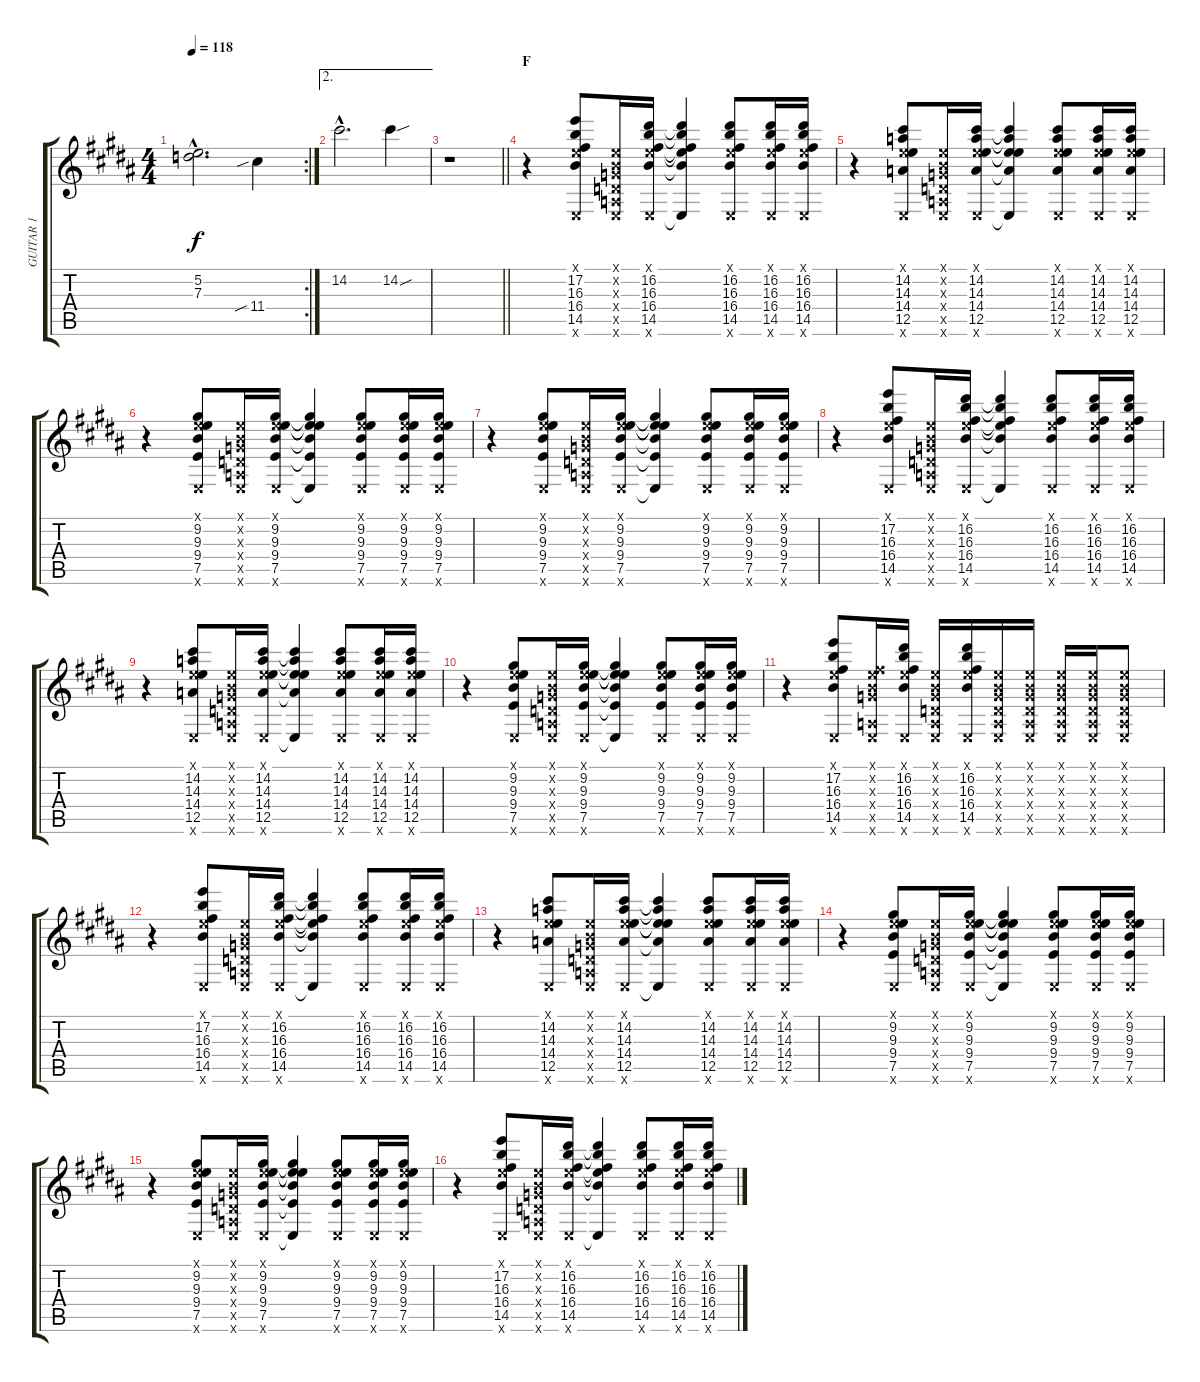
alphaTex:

\track ("GUITAR 1" "GUITAR 1") {instrument distortionguitar}
\staff {score tabs}
\tuning (E4 B3 G3 D3 A2 E2) {hide}
\rc 2
\ts (4 4)
\tempo 118
\clef g2
\ks b
(5.2{hac t} 7.3{hac t}).2{d dy f} 11.4{sib}.4 |
\ae 2
14.2{hac}.2{d} 14.2{sou}.4 |
\barLineRight lightlight
r.1 |
\section ("" "F")
r.4 (0.1{x} 17.2 16.3 16.4 14.5 0.6{x}).8 (0.1{x} 0.2{x} 0.3{x} 0.4{x} 0.5{x} 0.6{x}).16 (0.1{x} 16.2 16.3 16.4 14.5 0.6{x}).16 (0.1{t} 16.2{t} 16.3{t} 16.4{t} 14.5{t} 0.6{t}).4 (0.1{x} 16.2 16.3 16.4 14.5 0.6{x}).8 (0.1{x} 16.2 16.3 16.4 14.5 0.6{x}).16 (0.1{x} 16.2 16.3 16.4 14.5 0.6{x}).16 |
r.4 (0.1{x} 14.2 14.3 14.4 12.5 0.6{x}).8 (0.1{x} 0.2{x} 0.3{x} 0.4{x} 0.5{x} 0.6{x}).16 (0.1{x} 14.2 14.3 14.4 12.5 0.6{x}).16 (0.1{t} 14.2{t} 14.3{t} 14.4{t} 12.5{t} 0.6{t}).4 (0.1{x} 14.2 14.3 14.4 12.5 0.6{x}).8 (0.1{x} 14.2 14.3 14.4 12.5 0.6{x}).16 (0.1{x} 14.2 14.3 14.4 12.5 0.6{x}).16 |
r.4 (0.1{x} 9.2 9.3 9.4 7.5 0.6{x}).8 (0.1{x} 0.2{x} 0.3{x} 0.4{x} 0.5{x} 0.6{x}).16 (0.1{x} 9.2 9.3 9.4 7.5 0.6{x}).16 (0.1{t} 9.2{t} 9.3{t} 9.4{t} 7.5{t} 0.6{t}).4 (0.1{x} 9.2 9.3 9.4 7.5 0.6{x}).8 (0.1{x} 9.2 9.3 9.4 7.5 0.6{x}).16 (0.1{x} 9.2 9.3 9.4 7.5 0.6{x}).16 |
r.4 (0.1{x} 9.2 9.3 9.4 7.5 0.6{x}).8 (0.1{x} 0.2{x} 0.3{x} 0.4{x} 0.5{x} 0.6{x}).16 (0.1{x} 9.2 9.3 9.4 7.5 0.6{x}).16 (0.1{t} 9.2{t} 9.3{t} 9.4{t} 7.5{t} 0.6{t}).4 (0.1{x} 9.2 9.3 9.4 7.5 0.6{x}).8 (0.1{x} 9.2 9.3 9.4 7.5 0.6{x}).16 (0.1{x} 9.2 9.3 9.4 7.5 0.6{x}).16 |
r.4 (0.1{x} 17.2 16.3 16.4 14.5 0.6{x}).8 (0.1{x} 0.2{x} 0.3{x} 0.4{x} 0.5{x} 0.6{x}).16 (0.1{x} 16.2 16.3 16.4 14.5 0.6{x}).16 (0.1{t} 16.2{t} 16.3{t} 16.4{t} 14.5{t} 0.6{t}).4 (0.1{x} 16.2 16.3 16.4 14.5 0.6{x}).8 (0.1{x} 16.2 16.3 16.4 14.5 0.6{x}).16 (0.1{x} 16.2 16.3 16.4 14.5 0.6{x}).16 |
r.4 (0.1{x} 14.2 14.3 14.4 12.5 0.6{x}).8 (0.1{x} 0.2{x} 0.3{x} 0.4{x} 0.5{x} 0.6{x}).16 (0.1{x} 14.2 14.3 14.4 12.5 0.6{x}).16 (0.1{t} 14.2{t} 14.3{t} 14.4{t} 12.5{t} 0.6{t}).4 (0.1{x} 14.2 14.3 14.4 12.5 0.6{x}).8 (0.1{x} 14.2 14.3 14.4 12.5 0.6{x}).16 (0.1{x} 14.2 14.3 14.4 12.5 0.6{x}).16 |
r.4 (0.1{x} 9.2 9.3 9.4 7.5 0.6{x}).8 (0.1{x} 0.2{x} 0.3{x} 0.4{x} 0.5{x} 0.6{x}).16 (0.1{x} 9.2 9.3 9.4 7.5 0.6{x}).16 (0.1{t} 9.2{t} 9.3{t} 9.4{t} 7.5{t} 0.6{t}).4 (0.1{x} 9.2 9.3 9.4 7.5 0.6{x}).8 (0.1{x} 9.2 9.3 9.4 7.5 0.6{x}).16 (0.1{x} 9.2 9.3 9.4 7.5 0.6{x}).16 |
r.4 (0.1{x} 17.2 16.3 16.4 14.5 0.6{x}).8 (0.1{x} 0.2{x} 0.3{x} 16.4{x} 0.5{x} 0.6{x}).16 (0.1{x} 16.2 16.3 16.4 14.5 0.6{x}).16 (0.1{x} 0.2{x} 0.3{x} 0.4{x} 0.5{x} 0.6{x}).16 (0.1{x} 16.2 16.3 16.4 14.5 0.6{x}).16 (0.1{x} 0.2{x} 0.3{x} 0.4{x} 0.5{x} 0.6{x}).16 (0.1{x} 0.2{x} 0.3{x} 0.4{x} 0.5{x} 0.6{x}).16 (0.1{x} 0.2{x} 0.3{x} 0.4{x} 0.5{x} 0.6{x}).16 (0.1{x} 0.2{x} 0.3{x} 0.4{x} 0.5{x} 0.6{x}).16 (0.1{x} 0.2{x} 0.3{x} 0.4{x} 0.5{x} 0.6{x}).8 |
r.4 (0.1{x} 17.2 16.3 16.4 14.5 0.6{x}).8 (0.1{x} 0.2{x} 0.3{x} 0.4{x} 0.5{x} 0.6{x}).16 (0.1{x} 16.2 16.3 16.4 14.5 0.6{x}).16 (0.1{t} 16.2{t} 16.3{t} 16.4{t} 14.5{t} 0.6{t}).4 (0.1{x} 16.2 16.3 16.4 14.5 0.6{x}).8 (0.1{x} 16.2 16.3 16.4 14.5 0.6{x}).16 (0.1{x} 16.2 16.3 16.4 14.5 0.6{x}).16 |
r.4 (0.1{x} 14.2 14.3 14.4 12.5 0.6{x}).8 (0.1{x} 0.2{x} 0.3{x} 0.4{x} 0.5{x} 0.6{x}).16 (0.1{x} 14.2 14.3 14.4 12.5 0.6{x}).16 (0.1{t} 14.2{t} 14.3{t} 14.4{t} 12.5{t} 0.6{t}).4 (0.1{x} 14.2 14.3 14.4 12.5 0.6{x}).8 (0.1{x} 14.2 14.3 14.4 12.5 0.6{x}).16 (0.1{x} 14.2 14.3 14.4 12.5 0.6{x}).16 |
r.4 (0.1{x} 9.2 9.3 9.4 7.5 0.6{x}).8 (0.1{x} 0.2{x} 0.3{x} 0.4{x} 0.5{x} 0.6{x}).16 (0.1{x} 9.2 9.3 9.4 7.5 0.6{x}).16 (0.1{t} 9.2{t} 9.3{t} 9.4{t} 7.5{t} 0.6{t}).4 (0.1{x} 9.2 9.3 9.4 7.5 0.6{x}).8 (0.1{x} 9.2 9.3 9.4 7.5 0.6{x}).16 (0.1{x} 9.2 9.3 9.4 7.5 0.6{x}).16 |
r.4 (0.1{x} 9.2 9.3 9.4 7.5 0.6{x}).8 (0.1{x} 0.2{x} 0.3{x} 0.4{x} 0.5{x} 0.6{x}).16 (0.1{x} 9.2 9.3 9.4 7.5 0.6{x}).16 (0.1{t} 9.2{t} 9.3{t} 9.4{t} 7.5{t} 0.6{t}).4 (0.1{x} 9.2 9.3 9.4 7.5 0.6{x}).8 (0.1{x} 9.2 9.3 9.4 7.5 0.6{x}).16 (0.1{x} 9.2 9.3 9.4 7.5 0.6{x}).16 |
r.4 (0.1{x} 17.2 16.3 16.4 14.5 0.6{x}).8 (0.1{x} 0.2{x} 0.3{x} 0.4{x} 0.5{x} 0.6{x}).16 (0.1{x} 16.2 16.3 16.4 14.5 0.6{x}).16 (0.1{t} 16.2{t} 16.3{t} 16.4{t} 14.5{t} 0.6{t}).4 (0.1{x} 16.2 16.3 16.4 14.5 0.6{x}).8 (0.1{x} 16.2 16.3 16.4 14.5 0.6{x}).16 (0.1{x} 16.2 16.3 16.4 14.5 0.6{x}).16
